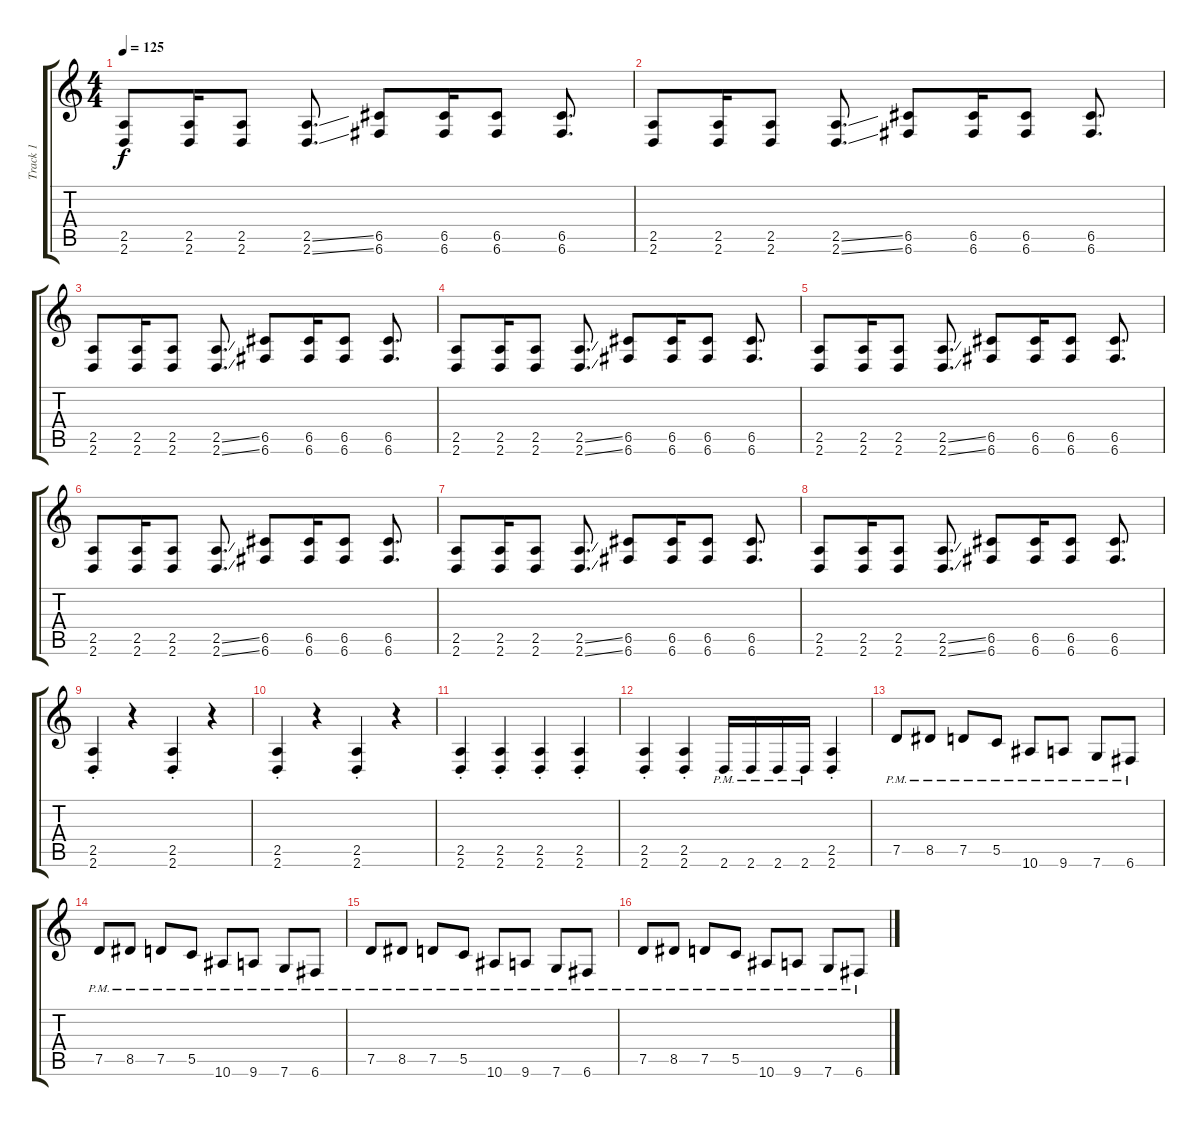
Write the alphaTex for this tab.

\track ("Track 1" "Track 1") {instrument overdrivenguitar}
\staff {score tabs}
\tuning (D4 A3 F3 C3 G2 C2) {hide}
\ts (4 4)
\tempo 125
\clef g2
\ks c
(2.5 2.6).8{dy f} (2.5 2.6).16 (2.5 2.6).8 (2.5{ss} 2.6{ss}).8{d} (6.5 6.6).8 (6.5 6.6).16 (6.5 6.6).8 (6.5 6.6).8{d} |
(2.5 2.6).8 (2.5 2.6).16 (2.5 2.6).8 (2.5{ss} 2.6{ss}).8{d} (6.5 6.6).8 (6.5 6.6).16 (6.5 6.6).8 (6.5 6.6).8{d} |
(2.5 2.6).8 (2.5 2.6).16 (2.5 2.6).8 (2.5{ss} 2.6{ss}).8{d} (6.5 6.6).8 (6.5 6.6).16 (6.5 6.6).8 (6.5 6.6).8{d} |
(2.5 2.6).8 (2.5 2.6).16 (2.5 2.6).8 (2.5{ss} 2.6{ss}).8{d} (6.5 6.6).8 (6.5 6.6).16 (6.5 6.6).8 (6.5 6.6).8{d} |
(2.5 2.6).8 (2.5 2.6).16 (2.5 2.6).8 (2.5{ss} 2.6{ss}).8{d} (6.5 6.6).8 (6.5 6.6).16 (6.5 6.6).8 (6.5 6.6).8{d} |
(2.5 2.6).8 (2.5 2.6).16 (2.5 2.6).8 (2.5{ss} 2.6{ss}).8{d} (6.5 6.6).8 (6.5 6.6).16 (6.5 6.6).8 (6.5 6.6).8{d} |
(2.5 2.6).8 (2.5 2.6).16 (2.5 2.6).8 (2.5{ss} 2.6{ss}).8{d} (6.5 6.6).8 (6.5 6.6).16 (6.5 6.6).8 (6.5 6.6).8{d} |
(2.5 2.6).8 (2.5 2.6).16 (2.5 2.6).8 (2.5{ss} 2.6{ss}).8{d} (6.5 6.6).8 (6.5 6.6).16 (6.5 6.6).8 (6.5 6.6).8{d} |
(2.5{st} 2.6{st}).4 r.4 (2.5{st} 2.6{st}).4 r.4 |
(2.5{st} 2.6{st}).4 r.4 (2.5{st} 2.6{st}).4 r.4 |
(2.5{st} 2.6{st}).4 (2.5{st} 2.6{st}).4 (2.5{st} 2.6{st}).4 (2.5{st} 2.6{st}).4 |
(2.5{st} 2.6{st}).4 (2.5{st} 2.6{st}).4 2.6{pm}.16 2.6{pm}.16 2.6{pm}.16 2.6{pm}.16 (2.5{st} 2.6{st}).4 |
7.5{pm}.8 8.5{pm}.8 7.5{pm}.8 5.5{pm}.8 10.6{pm}.8 9.6{pm}.8 7.6{pm}.8 6.6{pm}.8 |
7.5{pm}.8 8.5{pm}.8 7.5{pm}.8 5.5{pm}.8 10.6{pm}.8 9.6{pm}.8 7.6{pm}.8 6.6{pm}.8 |
7.5{pm}.8 8.5{pm}.8 7.5{pm}.8 5.5{pm}.8 10.6{pm}.8 9.6{pm}.8 7.6{pm}.8 6.6{pm}.8 |
7.5{pm}.8 8.5{pm}.8 7.5{pm}.8 5.5{pm}.8 10.6{pm}.8 9.6{pm}.8 7.6{pm}.8 6.6{pm}.8
